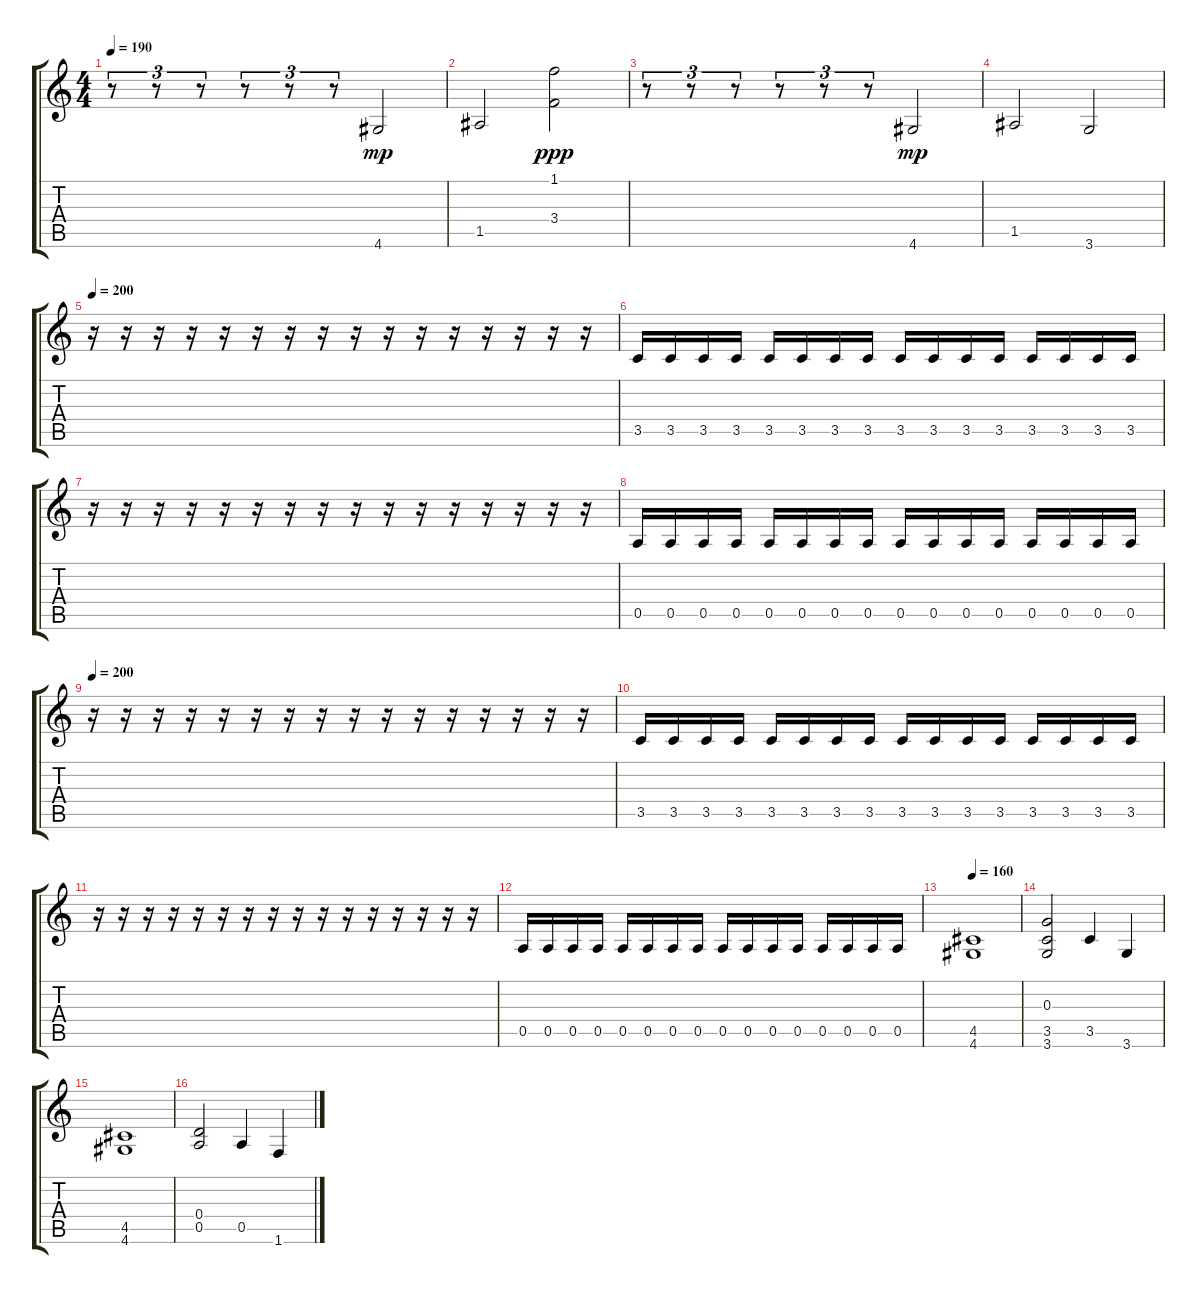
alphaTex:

\track "" {instrument distortionguitar}
\staff {score tabs}
\tuning (E4 B3 G3 D3 A2 E2) {hide}
\ts (4 4)
\tempo 190
\clef g2
\ks c
r.8{tu (3 2) dy ppp} r.8{tu (3 2)} r.8{tu (3 2)} r.8{tu (3 2)} r.8{tu (3 2)} r.8{tu (3 2)} 4.6.2{dy mp} |
1.5.2 (1.1 3.4).2{dy ppp} |
r.8{tu (3 2)} r.8{tu (3 2)} r.8{tu (3 2)} r.8{tu (3 2)} r.8{tu (3 2)} r.8{tu (3 2)} 4.6.2{dy mp} |
1.5.2 3.6.2 |
\tempo 200
r.16 r.16 r.16 r.16 r.16 r.16 r.16 r.16 r.16 r.16 r.16 r.16 r.16 r.16 r.16 r.16 |
3.5.16 3.5.16 3.5.16 3.5.16 3.5.16 3.5.16 3.5.16 3.5.16 3.5.16 3.5.16 3.5.16 3.5.16 3.5.16 3.5.16 3.5.16 3.5.16 |
r.16 r.16 r.16 r.16 r.16 r.16 r.16 r.16 r.16 r.16 r.16 r.16 r.16 r.16 r.16 r.16 |
0.5.16 0.5.16 0.5.16 0.5.16 0.5.16 0.5.16 0.5.16 0.5.16 0.5.16 0.5.16 0.5.16 0.5.16 0.5.16 0.5.16 0.5.16 0.5.16 |
\tempo 200
r.16 r.16 r.16 r.16 r.16 r.16 r.16 r.16 r.16 r.16 r.16 r.16 r.16 r.16 r.16 r.16 |
3.5.16 3.5.16 3.5.16 3.5.16 3.5.16 3.5.16 3.5.16 3.5.16 3.5.16 3.5.16 3.5.16 3.5.16 3.5.16 3.5.16 3.5.16 3.5.16 |
r.16 r.16 r.16 r.16 r.16 r.16 r.16 r.16 r.16 r.16 r.16 r.16 r.16 r.16 r.16 r.16 |
0.5.16 0.5.16 0.5.16 0.5.16 0.5.16 0.5.16 0.5.16 0.5.16 0.5.16 0.5.16 0.5.16 0.5.16 0.5.16 0.5.16 0.5.16 0.5.16 |
\tempo 160
(4.5 4.6).1 |
(0.3 3.5 3.6).2 3.5.4 3.6.4 |
(4.5 4.6).1 |
(0.4 0.5).2 0.5.4 1.6.4
